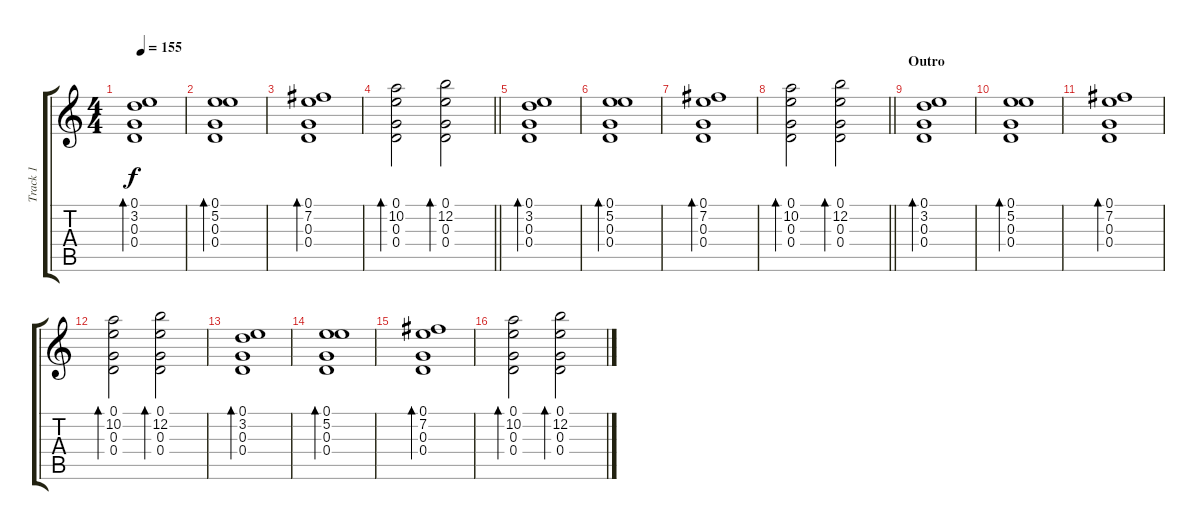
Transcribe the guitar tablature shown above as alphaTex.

\track ("Track 1" "Track 1") {instrument electricguitarclean}
\staff {score tabs}
\tuning (E4 B3 G3 D3 A2 E2) {hide}
\ts (4 4)
\tempo 155
\clef g2
\ks c
(0.1 3.2 0.3 0.4).1{bd 240 dy f} |
(0.1 5.2 0.3 0.4).1{bd 240} |
(0.1 7.2 0.3 0.4).1{bd 240} |
\barLineRight lightlight
(0.1 10.2 0.3 0.4).2{bd 240} (0.1 12.2 0.3 0.4).2{bd 240} |
(0.1 3.2 0.3 0.4).1{bd 240} |
(0.1 5.2 0.3 0.4).1{bd 240} |
(0.1 7.2 0.3 0.4).1{bd 240} |
\barLineRight lightlight
(0.1 10.2 0.3 0.4).2{bd 240} (0.1 12.2 0.3 0.4).2{bd 240} |
\section ("" "Outro")
(0.1 3.2 0.3 0.4).1{bd 240} |
(0.1 5.2 0.3 0.4).1{bd 240} |
(0.1 7.2 0.3 0.4).1{bd 240} |
(0.1 10.2 0.3 0.4).2{bd 240} (0.1 12.2 0.3 0.4).2{bd 240} |
(0.1 3.2 0.3 0.4).1{bd 240} |
(0.1 5.2 0.3 0.4).1{bd 240} |
(0.1 7.2 0.3 0.4).1{bd 240} |
(0.1 10.2 0.3 0.4).2{bd 240} (0.1 12.2 0.3 0.4).2{bd 240}
